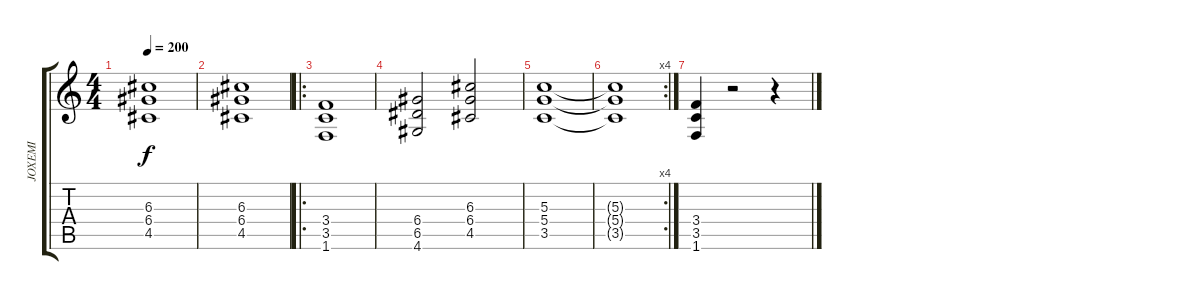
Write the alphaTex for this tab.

\track ("JOXEMI" "JOXEMI") {instrument distortionguitar}
\staff {score tabs}
\tuning (E4 B3 G3 D3 A2 E2) {hide}
\ts (4 4)
\tempo 200
\clef g2
\ks c
(6.3 6.4 4.5).1{dy f} |
(6.3 6.4 4.5).1 |
\ro
(3.4 3.5 1.6).1 |
(6.4 6.5 4.6).2 (6.3 6.4 4.5).2 |
(5.3 5.4 3.5).1 |
\rc 4
(5.3{t} 5.4{t} 3.5{t}).1 |
(3.4 3.5 1.6).4 r.2 r.4
